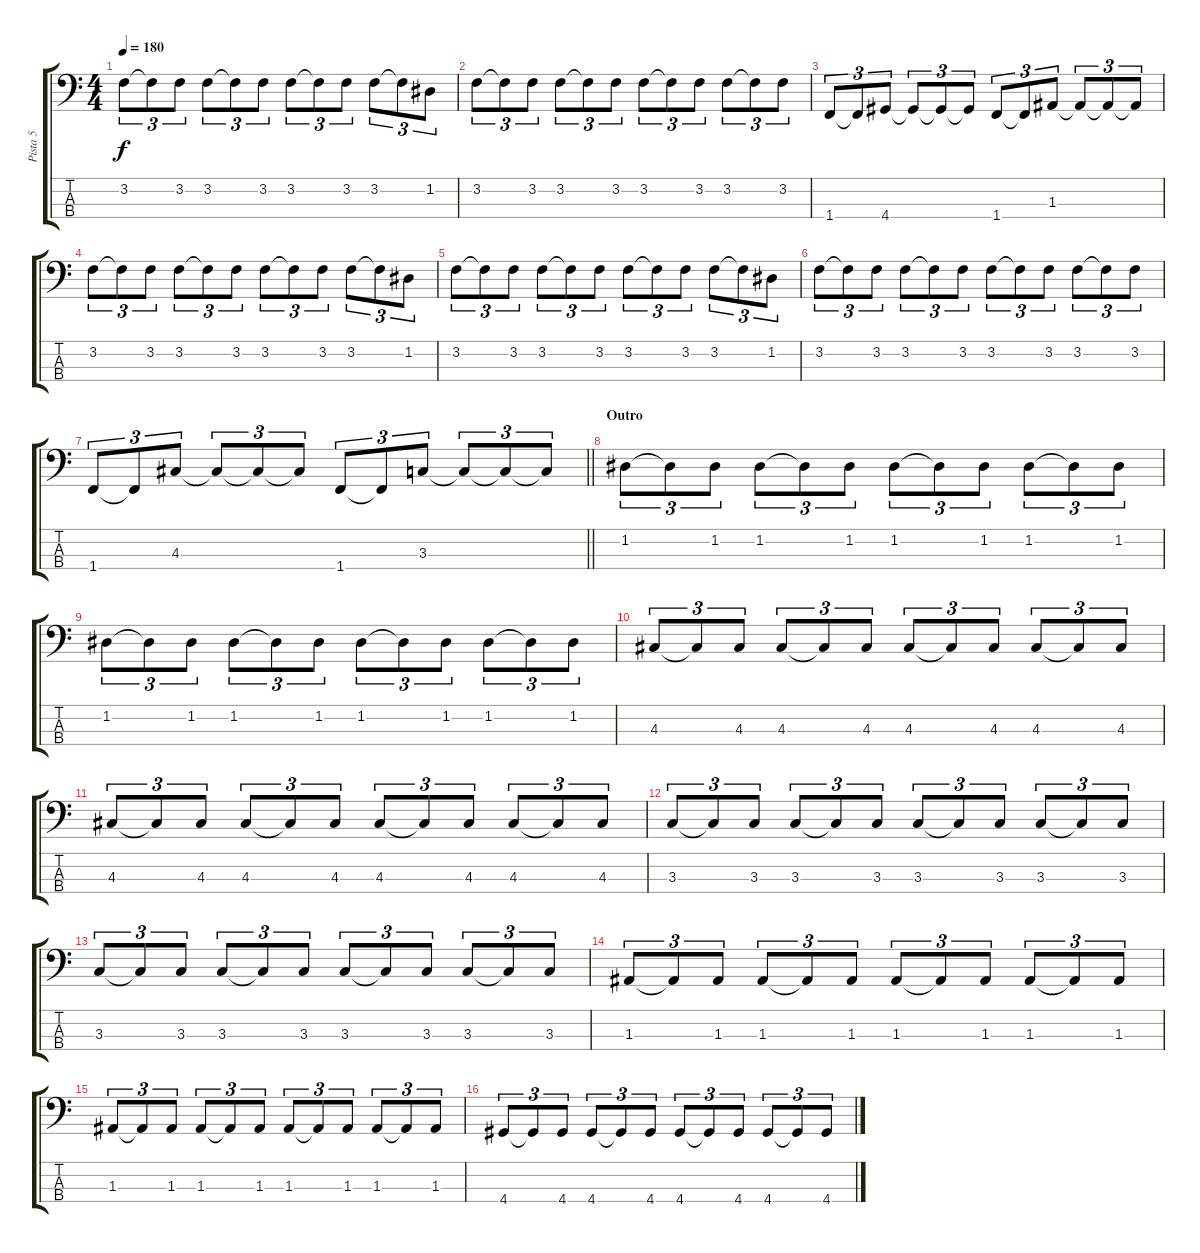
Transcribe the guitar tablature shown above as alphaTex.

\track ("Pista 5" "Pista 5") {instrument electricbassfinger}
\staff {score tabs}
\tuning (G2 D2 A1 E1) {hide}
\ts (4 4)
\tempo 180
\clef f4
\ks c
3.2.8{tu (3 2) dy f} 3.2{t}.8{tu (3 2)} 3.2.8{tu (3 2)} 3.2.8{tu (3 2)} 3.2{t}.8{tu (3 2)} 3.2.8{tu (3 2)} 3.2.8{tu (3 2)} 3.2{t}.8{tu (3 2)} 3.2.8{tu (3 2)} 3.2.8{tu (3 2)} 3.2{t}.8{tu (3 2)} 1.2.8{tu (3 2)} |
3.2.8{tu (3 2)} 3.2{t}.8{tu (3 2)} 3.2.8{tu (3 2)} 3.2.8{tu (3 2)} 3.2{t}.8{tu (3 2)} 3.2.8{tu (3 2)} 3.2.8{tu (3 2)} 3.2{t}.8{tu (3 2)} 3.2.8{tu (3 2)} 3.2.8{tu (3 2)} 3.2{t}.8{tu (3 2)} 3.2.8{tu (3 2)} |
1.4.8{tu (3 2)} 1.4{t}.8{tu (3 2)} 4.4.8{tu (3 2)} 4.4{t}.8{tu (3 2)} 4.4{t}.8{tu (3 2)} 4.4{t}.8{tu (3 2)} 1.4.8{tu (3 2)} 1.4{t}.8{tu (3 2)} 1.3.8{tu (3 2)} 1.3{t}.8{tu (3 2)} 1.3{t}.8{tu (3 2)} 1.3{t}.8{tu (3 2)} |
3.2.8{tu (3 2)} 3.2{t}.8{tu (3 2)} 3.2.8{tu (3 2)} 3.2.8{tu (3 2)} 3.2{t}.8{tu (3 2)} 3.2.8{tu (3 2)} 3.2.8{tu (3 2)} 3.2{t}.8{tu (3 2)} 3.2.8{tu (3 2)} 3.2.8{tu (3 2)} 3.2{t}.8{tu (3 2)} 1.2.8{tu (3 2)} |
3.2.8{tu (3 2)} 3.2{t}.8{tu (3 2)} 3.2.8{tu (3 2)} 3.2.8{tu (3 2)} 3.2{t}.8{tu (3 2)} 3.2.8{tu (3 2)} 3.2.8{tu (3 2)} 3.2{t}.8{tu (3 2)} 3.2.8{tu (3 2)} 3.2.8{tu (3 2)} 3.2{t}.8{tu (3 2)} 1.2.8{tu (3 2)} |
3.2.8{tu (3 2)} 3.2{t}.8{tu (3 2)} 3.2.8{tu (3 2)} 3.2.8{tu (3 2)} 3.2{t}.8{tu (3 2)} 3.2.8{tu (3 2)} 3.2.8{tu (3 2)} 3.2{t}.8{tu (3 2)} 3.2.8{tu (3 2)} 3.2.8{tu (3 2)} 3.2{t}.8{tu (3 2)} 3.2.8{tu (3 2)} |
\barLineRight lightlight
1.4.8{tu (3 2)} 1.4{t}.8{tu (3 2)} 4.3.8{tu (3 2)} 4.3{t}.8{tu (3 2)} 4.3{t}.8{tu (3 2)} 4.3{t}.8{tu (3 2)} 1.4.8{tu (3 2)} 1.4{t}.8{tu (3 2)} 3.3.8{tu (3 2)} 3.3{t}.8{tu (3 2)} 3.3{t}.8{tu (3 2)} 3.3{t}.8{tu (3 2)} |
\section ("" "Outro")
1.2.8{tu (3 2)} 1.2{t}.8{tu (3 2)} 1.2.8{tu (3 2)} 1.2.8{tu (3 2)} 1.2{t}.8{tu (3 2)} 1.2.8{tu (3 2)} 1.2.8{tu (3 2)} 1.2{t}.8{tu (3 2)} 1.2.8{tu (3 2)} 1.2.8{tu (3 2)} 1.2{t}.8{tu (3 2)} 1.2.8{tu (3 2)} |
1.2.8{tu (3 2)} 1.2{t}.8{tu (3 2)} 1.2.8{tu (3 2)} 1.2.8{tu (3 2)} 1.2{t}.8{tu (3 2)} 1.2.8{tu (3 2)} 1.2.8{tu (3 2)} 1.2{t}.8{tu (3 2)} 1.2.8{tu (3 2)} 1.2.8{tu (3 2)} 1.2{t}.8{tu (3 2)} 1.2.8{tu (3 2)} |
4.3.8{tu (3 2)} 4.3{t}.8{tu (3 2)} 4.3.8{tu (3 2)} 4.3.8{tu (3 2)} 4.3{t}.8{tu (3 2)} 4.3.8{tu (3 2)} 4.3.8{tu (3 2)} 4.3{t}.8{tu (3 2)} 4.3.8{tu (3 2)} 4.3.8{tu (3 2)} 4.3{t}.8{tu (3 2)} 4.3.8{tu (3 2)} |
4.3.8{tu (3 2)} 4.3{t}.8{tu (3 2)} 4.3.8{tu (3 2)} 4.3.8{tu (3 2)} 4.3{t}.8{tu (3 2)} 4.3.8{tu (3 2)} 4.3.8{tu (3 2)} 4.3{t}.8{tu (3 2)} 4.3.8{tu (3 2)} 4.3.8{tu (3 2)} 4.3{t}.8{tu (3 2)} 4.3.8{tu (3 2)} |
3.3.8{tu (3 2)} 3.3{t}.8{tu (3 2)} 3.3.8{tu (3 2)} 3.3.8{tu (3 2)} 3.3{t}.8{tu (3 2)} 3.3.8{tu (3 2)} 3.3.8{tu (3 2)} 3.3{t}.8{tu (3 2)} 3.3.8{tu (3 2)} 3.3.8{tu (3 2)} 3.3{t}.8{tu (3 2)} 3.3.8{tu (3 2)} |
3.3.8{tu (3 2)} 3.3{t}.8{tu (3 2)} 3.3.8{tu (3 2)} 3.3.8{tu (3 2)} 3.3{t}.8{tu (3 2)} 3.3.8{tu (3 2)} 3.3.8{tu (3 2)} 3.3{t}.8{tu (3 2)} 3.3.8{tu (3 2)} 3.3.8{tu (3 2)} 3.3{t}.8{tu (3 2)} 3.3.8{tu (3 2)} |
1.3.8{tu (3 2)} 1.3{t}.8{tu (3 2)} 1.3.8{tu (3 2)} 1.3.8{tu (3 2)} 1.3{t}.8{tu (3 2)} 1.3.8{tu (3 2)} 1.3.8{tu (3 2)} 1.3{t}.8{tu (3 2)} 1.3.8{tu (3 2)} 1.3.8{tu (3 2)} 1.3{t}.8{tu (3 2)} 1.3.8{tu (3 2)} |
1.3.8{tu (3 2)} 1.3{t}.8{tu (3 2)} 1.3.8{tu (3 2)} 1.3.8{tu (3 2)} 1.3{t}.8{tu (3 2)} 1.3.8{tu (3 2)} 1.3.8{tu (3 2)} 1.3{t}.8{tu (3 2)} 1.3.8{tu (3 2)} 1.3.8{tu (3 2)} 1.3{t}.8{tu (3 2)} 1.3.8{tu (3 2)} |
4.4.8{tu (3 2)} 4.4{t}.8{tu (3 2)} 4.4.8{tu (3 2)} 4.4.8{tu (3 2)} 4.4{t}.8{tu (3 2)} 4.4.8{tu (3 2)} 4.4.8{tu (3 2)} 4.4{t}.8{tu (3 2)} 4.4.8{tu (3 2)} 4.4.8{tu (3 2)} 4.4{t}.8{tu (3 2)} 4.4.8{tu (3 2)}
